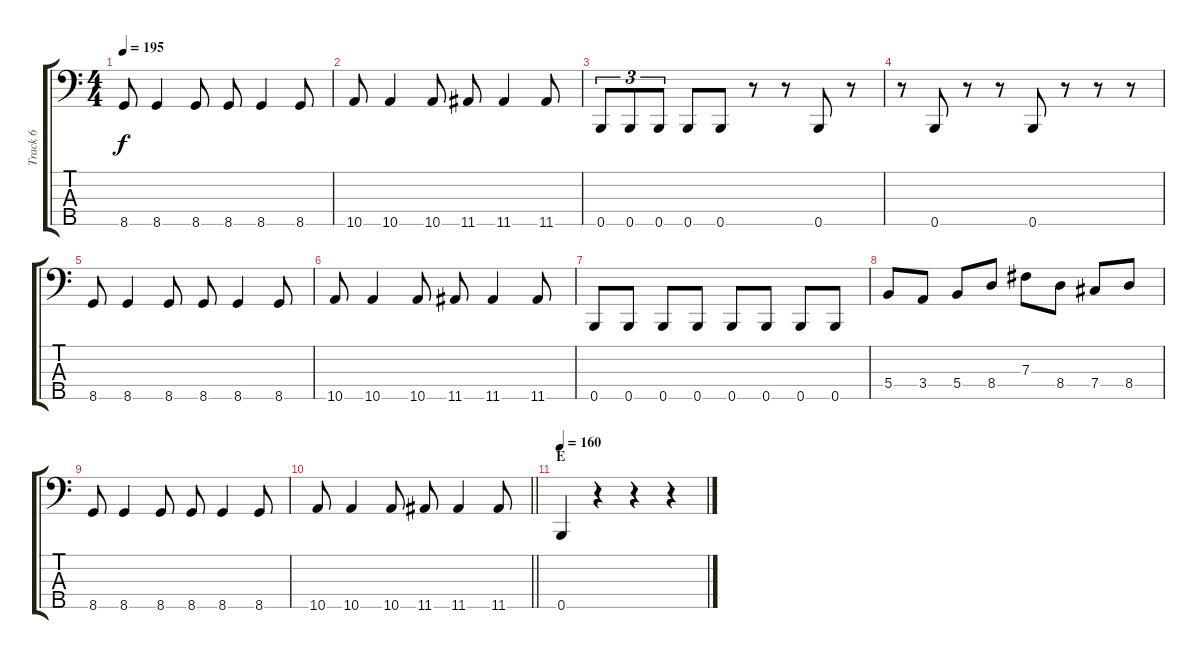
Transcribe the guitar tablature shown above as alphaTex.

\track ("Track 6" "Track 6") {instrument electricbasspick}
\staff {score tabs}
\tuning (A2 E2 B1 Gb1 B0) {hide}
\ts (4 4)
\tempo 195
\clef f4
\ks c
8.5.8{dy f} 8.5.4 8.5.8 8.5.8 8.5.4 8.5.8 |
10.5.8 10.5.4 10.5.8 11.5.8 11.5.4 11.5.8 |
0.5.8{tu (3 2)} 0.5.8{tu (3 2)} 0.5.8{tu (3 2)} 0.5.8 0.5.8 r.8 r.8 0.5.8 r.8 |
r.8 0.5.8 r.8 r.8 0.5.8 r.8 r.8 r.8 |
8.5.8 8.5.4 8.5.8 8.5.8 8.5.4 8.5.8 |
10.5.8 10.5.4 10.5.8 11.5.8 11.5.4 11.5.8 |
0.5.8 0.5.8 0.5.8 0.5.8 0.5.8 0.5.8 0.5.8 0.5.8 |
5.4.8 3.4.8 5.4.8 8.4.8 7.3.8 8.4.8 7.4.8 8.4.8 |
8.5.8 8.5.4 8.5.8 8.5.8 8.5.4 8.5.8 |
\barLineRight lightlight
10.5.8 10.5.4 10.5.8 11.5.8 11.5.4 11.5.8 |
\section ("" "E")
\tempo 160
0.5.4 r.4 r.4 r.4
